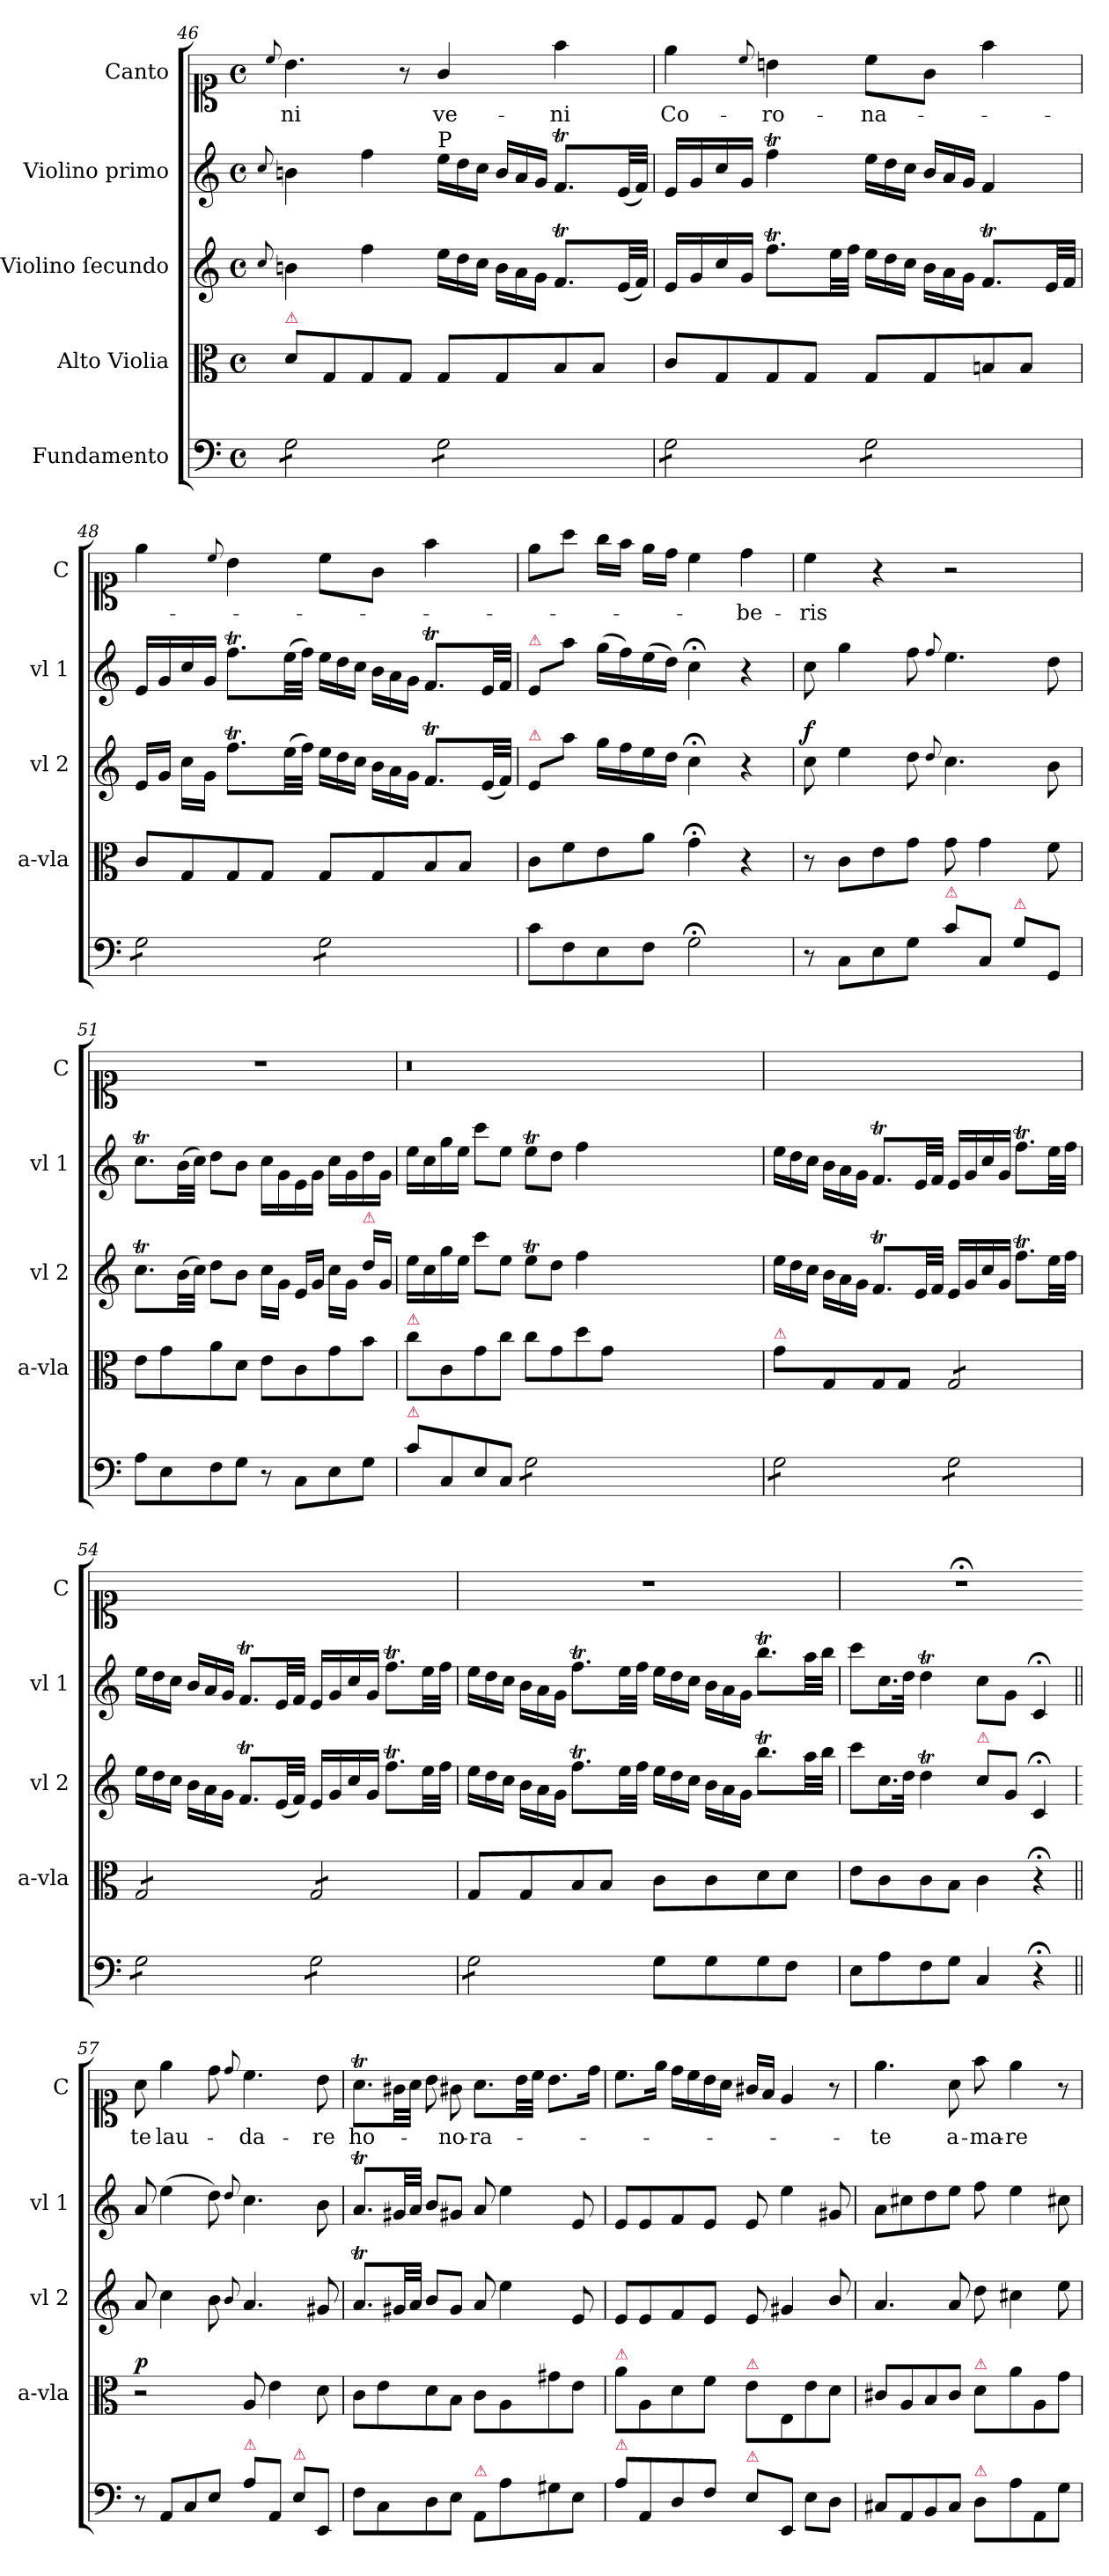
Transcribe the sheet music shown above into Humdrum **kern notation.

**kern	**kern	**dynam	**kern	**dynam	**kern	**dynam	**kern	**text
*part5	*part4	*part4	*part3	*part3	*part2	*part2	*part1	*part1
*staff5	*staff4	*staff4	*staff3	*staff3	*staff2	*staff2	*staff1	*staff1
*I"Fundamento	*I"Alto Violia	*	*I"Violino ſecundo	*	*I"Violino primo	*	*I"Canto	*
*	*I'a-vla	*	*I'vl 2	*	*I'vl 1	*	*I'C	*
*clefF4	*clefC3	*	*clefG2	*	*clefG2	*	*clefC1	*
*k[]	*k[]	*	*k[]	*	*k[]	*	*k[]	*
*M4/4	*M4/4	*	*M4/4	*	*M4/4	*	*M4/4	*
*met(c)	*met(c)	*	*met(c)	*	*met(c)	*	*met(c)	*
=46	=46	=46	=46	=46	=46	=46	=46	=46
.	.	.	8qqcc/	.	8qqcc/	.	8qqcc/	.
!	!LO:TX:a:color=crimson:t=⚠	!	!	!	!	!	!	!
*tremolo	*	*	*	*	*	*	*	*
8G\L	8d\L	.	4bn\	.	4bn\	.	4.b\	-ni
8G\	8G/	.	.	.	.	.	.	.
8G\	8G/	.	4ff\	.	4ff\	.	.	.
8G\J	8G/J	.	.	.	.	.	8r	.
*	*	*	*Xtuplet	*	*Xtuplet	*	*	*
!	!	!	!	!	!LO:TX:a:t=P	!	!	!
8G\L	8G/L	.	24ee\LL	.	24ee\LL	.	4g/	ve-
.	.	.	24dd\	.	24dd\	.	.	.
.	.	.	24cc\JJ	.	24cc\JJ	.	.	.
8G\	8G/	.	24b\LL	.	24b/LL	.	.	.
.	.	.	24a\	.	24a/	.	.	.
.	.	.	24g\JJ	.	24g/JJ	.	.	.
8G\	8B/	.	8.fT/L	.	8.fT/L	.	4ff\	-ni
8G\J	8B/J	.	.	.	.	.	.	.
.	.	.	(32e/LL	.	(32e/LL	.	.	.
.	.	.	32f/JJJ)	.	32f/JJJ)	.	.	.
=47	=47	=47	=47	=47	=47	=47	=47	=47
8G\L	8c/L	.	16e/LL	.	16e/LL	.	4ee\	Co-
.	.	.	16g/	.	16g/	.	.	.
8G\	8G/	.	16cc/	.	16cc/	.	.	.
.	.	.	16g/JJ	.	16g/JJ	.	.	.
.	.	.	.	.	.	.	8qqcc/	.
8G\	8G/	.	8.ffT\L	.	4ffT\	.	4bn\	-ro-
8G\J	8G/J	.	.	.	.	.	.	.
.	.	.	32ee\LL	.	.	.	.	.
.	.	.	32ff\JJJ	.	.	.	.	.
8G\L	8G/L	.	24ee\LL	.	24ee\LL	.	8cc\L	-na-
.	.	.	24dd\	.	24dd\	.	.	.
.	.	.	24cc\JJ	.	24cc\JJ	.	.	.
8G\	8G/	.	24b\LL	.	24b/LL	.	8g\J	.
.	.	.	24a\	.	24a/	.	.	.
.	.	.	24g\JJ	.	24g/JJ	.	.	.
8G\	8Bn/	.	8.fT/L	.	4f/	.	4ff\	.
8G\J	8B/J	.	.	.	.	.	.	.
.	.	.	32e/LL	.	.	.	.	.
.	.	.	32f/JJJ	.	.	.	.	.
=48	=48	=48	=48	=48	=48	=48	=48	=48
8G\L	8c/L	.	16e/LL	.	16e/LL	.	4ee\	.
.	.	.	16g/JJ	.	16g/	.	.	.
8G\	8G/	.	16cc\LL	.	16cc/	.	.	.
.	.	.	16g\JJ	.	16g/JJ	.	.	.
.	.	.	.	.	.	.	8qqcc/	.
8G\	8G/	.	8.ffT\L	.	8.ffT\L	.	4b\	.
8G\J	8G/J	.	.	.	.	.	.	.
.	.	.	(32ee\LL	.	(32ee\LL	.	.	.
.	.	.	32ff\JJJ)	.	32ff\JJJ)	.	.	.
8G\L	8G/L	.	24ee\LL	.	24ee\LL	.	8cc\L	.
.	.	.	24dd\	.	24dd\	.	.	.
.	.	.	24cc\JJ	.	24cc\JJ	.	.	.
8G\	8G/	.	24b\LL	.	24b\LL	.	8g\J	.
.	.	.	24a\	.	24a\	.	.	.
.	.	.	24g\JJ	.	24g\JJ	.	.	.
8G\	8B/	.	8.fT/L	.	8.fT/L	.	4ff\	.
8G\J	8B/J	.	.	.	.	.	.	.
*Xtremolo	*	*	*	*	*	*	*	*
.	.	.	(32e/LL	.	32e/LL	.	.	.
.	.	.	32f/JJJ)	.	32f/JJJ	.	.	.
=49	=49	=49	=49	=49	=49	=49	=49	=49
!	!	!	!	!	!LO:TX:a:color=crimson:t=⚠	!	!	!
!	!	!	!LO:TX:a:color=crimson:t=⚠	!	!	!	!	!
8c\L	8c\L	.	8e/L	.	8e/L	.	8ee\L	.
8F\	8f\	.	8aa\J	.	8aa\J	.	8aa\J	.
8E\	8e\	.	16gg\LL	.	(16gg\LL	.	16gg\LL	.
.	.	.	16ff\	.	16ff\)	.	16ff\JJ	.
8F\J	8a\J	.	16ee\	.	(16ee\	.	16ee\LL	.
.	.	.	16dd\JJ	.	16dd\JJ)	.	16dd\JJ	.
2G;<\	4g;<\	.	4cc;<\	.	4cc;<\	.	4cc\	.
.	4r	.	4r	.	4r	.	4dd\	-be-
=50	=50	=50	=50	=50	=50	=50	=50	=50
!	!	!	!	!LO:DY:a	!	!LO:DY:a	!	!
8r	8r	.	8cc\	f	8cc\	for	4cc\	-ris
8C\L	8c\L	.	4ee\	.	4gg\	.	.	.
8E\	8e\	.	.	.	.	.	4r	.
8G\J	8g\J	.	8dd\	.	8ff\	.	.	.
.	.	.	8qqdd/	.	8qqff/	.	.	.
!LO:TX:a:color=crimson:t=⚠	!	!	!	!	!	!	!	!
8c\L	8g\	.	4.cc\	.	4.ee\	.	2r	.
8C/J	4g\	.	.	.	.	.	.	.
!LO:TX:a:color=crimson:t=⚠	!	!	!	!	!	!	!	!
8G\L	.	.	.	.	.	.	.	.
8GG/J	8f\	.	8b\	.	8dd\	.	.	.
=51	=51	=51	=51	=51	=51	=51	=51	=51
8A\L	8e\L	.	8.ccT\L	.	8.ccT\L	.	1r	.
8E\	8g\	.	.	.	.	.	.	.
.	.	.	(32b\LL	.	(32b\LL	.	.	.
.	.	.	32cc\JJJ)	.	32cc\JJJ)	.	.	.
8F\	8a\	.	8dd\L	.	8dd\L	.	.	.
8G\J	8d\J	.	8b\J	.	8b\J	.	.	.
8r	8e\L	.	16cc\LL	.	16cc\LL	.	.	.
.	.	.	16g\JJ	.	16g\	.	.	.
8C\L	8c\	.	16e/LL	.	16e\	.	.	.
.	.	.	16g/JJ	.	16g\JJ	.	.	.
8E\	8g\	.	16cc\LL	.	16cc\LL	.	.	.
.	.	.	16g\JJ	.	16g\	.	.	.
!	!	!	!LO:TX:a:color=crimson:t=⚠	!	!	!	!	!
8G\J	8b\J	.	16dd\LL	.	16dd\	.	.	.
.	.	.	16g/JJ	.	16g\JJ	.	.	.
=52	=52	=52	=52	=52	=52	=52	=52	=52
!	!LO:TX:a:color=crimson:t=⚠	!	!	!	!	!	!	!
!LO:TX:a:color=crimson:t=⚠	!	!	!	!	!	!	!	!
8c\L	8cc\L	.	16ee\LL	.	16ee\LL	.	0.r	.
.	.	.	16cc\	.	16cc\	.	.	.
8C/	8c/	.	16gg\	.	16gg\	.	.	.
.	.	.	16ee\JJ	.	16ee\JJ	.	.	.
8E/	8g\	.	8ccc\L	.	8ccc\L	.	.	.
8C/J	8cc\J	.	8ee\J	.	8ee\J	.	.	.
*tremolo	*	*	*	*	*	*	*	*
8G\L	8cc\L	.	8eet\L	.	8eet\L	.	.	.
8G\	8g\	.	8dd\J	.	8dd\J	.	.	.
8G\	8dd\	.	4ff\	.	4ff\	.	.	.
8G\J	8g\J	.	.	.	.	.	.	.
0ryy	0ryy	.	0ryy	.	0ryy	.	.	.
=53	=53	=53	=53	=53	=53	=53	=53	=53
!	!LO:TX:a:color=crimson:t=⚠	!	!	!	!	!	!	!
8G\L	8g\L	.	24ee\LL	.	24ee\LL	.	1ryy	.
.	.	.	24dd\	.	24dd\	.	.	.
.	.	.	24cc\JJ	.	24cc\JJ	.	.	.
8G\	8G/	.	24b\LL	.	24b\LL	.	.	.
.	.	.	24a\	.	24a\	.	.	.
.	.	.	24g\JJ	.	24g\JJ	.	.	.
8G\	8G/	.	8.fT/L	.	8.fT/L	.	.	.
8G\J	8G/J	.	.	.	.	.	.	.
.	.	.	32e/LL	.	32e/LL	.	.	.
.	.	.	32f/JJJ	.	32f/JJJ	.	.	.
*	*tremolo	*	*	*	*	*	*	*
8G\L	8G/L	.	16e/LL	.	16e/LL	.	.	.
.	.	.	16g/	.	16g/	.	.	.
8G\	8G/	.	16cc/	.	16cc/	.	.	.
.	.	.	16g/JJ	.	16g/JJ	.	.	.
8G\	8G/	.	8.ffT\L	.	8.ffT\L	.	.	.
8G\J	8G/J	.	.	.	.	.	.	.
.	.	.	32ee\LL	.	32ee\LL	.	.	.
.	.	.	32ff\JJJ	.	32ff\JJJ	.	.	.
=54	=54	=54	=54	=54	=54	=54	=54	=54
8G\L	8G/L	.	24ee\LL	.	24ee\LL	.	1ryy	.
.	.	.	24dd\	.	24dd\	.	.	.
.	.	.	24cc\JJ	.	24cc\JJ	.	.	.
8G\	8G/	.	24b\LL	.	24b/LL	.	.	.
.	.	.	24a\	.	24a/	.	.	.
.	.	.	24g\JJ	.	24g/JJ	.	.	.
8G\	8G/	.	8.fT/L	.	8.fT/L	.	.	.
8G\J	8G/J	.	.	.	.	.	.	.
.	.	.	(32e/LL	.	32e/LL	.	.	.
.	.	.	32f/JJJ)	.	32f/JJJ	.	.	.
8G\L	8G/L	.	16e/LL	.	16e/LL	.	.	.
.	.	.	16g/	.	16g/	.	.	.
8G\	8G/	.	16cc/	.	16cc/	.	.	.
.	.	.	16g/JJ	.	16g/JJ	.	.	.
8G\	8G/	.	8.ffT\L	.	8.ffT\L	.	.	.
8G\J	8G/J	.	.	.	.	.	.	.
*	*Xtremolo	*	*	*	*	*	*	*
.	.	.	32ee\LL	.	32ee\LL	.	.	.
.	.	.	32ff\JJJ	.	32ff\JJJ	.	.	.
=55	=55	=55	=55	=55	=55	=55	=55	=55
8G\L	8G/L	.	24ee\LL	.	24ee\LL	.	1r	.
.	.	.	24dd\	.	24dd\	.	.	.
.	.	.	24cc\JJ	.	24cc\JJ	.	.	.
8G\	8G/	.	24b\LL	.	24b\LL	.	.	.
.	.	.	24a\	.	24a\	.	.	.
.	.	.	24g\JJ	.	24g\JJ	.	.	.
8G\	8B/	.	8.ffT\L	.	8.ffT\L	.	.	.
8G\J	8B/J	.	.	.	.	.	.	.
*Xtremolo	*	*	*	*	*	*	*	*
.	.	.	32ee\LL	.	32ee\LL	.	.	.
.	.	.	32ff\JJJ	.	32ff\JJJ	.	.	.
8G\L	8c\L	.	24ee\LL	.	24ee\LL	.	.	.
.	.	.	24dd\	.	24dd\	.	.	.
.	.	.	24cc\JJ	.	24cc\JJ	.	.	.
8G\	8c\	.	24b\LL	.	24b\LL	.	.	.
.	.	.	24a\	.	24a\	.	.	.
.	.	.	24g\JJ	.	24g\JJ	.	.	.
8G\	8d\	.	8.bbt\L	.	8.bbt\L	.	.	.
8F\J	8d\J	.	.	.	.	.	.	.
.	.	.	32aa\LL	.	32aa\LL	.	.	.
.	.	.	32bb\JJJ	.	32bb\JJJ	.	.	.
=56	=56	=56	=56	=56	=56	=56	=56	=56
8E\L	8e\L	.	8ccc\L	.	8ccc\L	.	1r;<;	.
8A\	8c\	.	16.cc\L	.	16.cc\L	.	.	.
.	.	.	32dd\JJk	.	32dd\JJk	.	.	.
8F\	8c\	.	4ddT\	.	4ddT\	.	.	.
8G\J	8B\J	.	.	.	.	.	.	.
!	!	!	!LO:TX:a:color=crimson:t=⚠	!	!	!	!	!
4C/	4c\	.	8cc\L	.	8cc\L	.	.	.
.	.	.	8g/J	.	8g\J	.	.	.
4r;<;	4r;<	.	4c;</	.	4c;<;/	.	.	.
=57||	=57||	=57||	=57	=57||	=57||	=57||	=57||	=57||
!	!	!LO:DY:a	!	!LO:DY:a	!	!LO:DY:a	!	!
8r	2r	p	8a/	p&colon;	8a/	p&colon;	8a\	te
8AA/L	.	.	4cc\	.	(4ee\	.	4ee\	lau-
8C/	.	.	.	.	.	.	.	.
8E/J	.	.	8b\	.	8dd\)	.	8dd\	.
.	.	.	8qqb/	.	8qqdd/	.	8qqdd/	.
!LO:TX:a:color=crimson:t=⚠	!	!	!	!	!	!	!	!
8A\L	8A/	.	4.a/	.	4.cc\	.	4.cc\	-da-
8AA/J	4e\	.	.	.	.	.	.	.
!LO:TX:a:color=crimson:t=⚠	!	!	!	!	!	!	!	!
8E\L	.	.	.	.	.	.	.	.
8EE/J	8d\	.	8g#X/	.	8b\	.	8b\	-re
=58	=58	=58	=58	=58	=58	=58	=58	=58
8F\L	8c\L	.	8.aT/L	.	8.aT/L	.	8.aT\L	ho-
8C\	8e\	.	.	.	.	.	.	.
.	.	.	32g#X/LL	.	32g#X/LL	.	32g#X\LL	.
.	.	.	32a/JJJ	.	32a/JJJ	.	32a\JJJ	.
8D\	8d\	.	8b/L	.	8b/L	.	8b\	.
8E\J	8B\J	.	8g#/J	.	8g#X/J	.	8g#X\	-no-
!LO:TX:a:color=crimson:t=⚠	!	!	!	!	!	!	!	!
8AA/L	8c\L	.	8a/	.	8a/	.	8.a\L	-ra-
8A\	8A\	.	4ee\	.	4ee\	.	.	.
.	.	.	.	.	.	.	32b\LL	.
.	.	.	.	.	.	.	32cc\JJJ	.
8G#X\	8g#X\	.	.	.	.	.	8.b\L	.
8E\J	8e\J	.	8e/	.	8e/	.	.	.
.	.	.	.	.	.	.	16dd\Jk	.
=59	=59	=59	=59	=59	=59	=59	=59	=59
!	!LO:TX:a:color=crimson:t=⚠	!	!	!	!	!	!	!
!LO:TX:a:color=crimson:t=⚠	!	!	!	!	!	!	!	!
8A\L	8a\L	.	8e/L	.	8e/L	.	8.cc\L	.
8AA/	8A/	.	8e/	.	8e/	.	.	.
.	.	.	.	.	.	.	16ee\Jk	.
8D/	8d\	.	8f/	.	8f/	.	16dd\LL	.
.	.	.	.	.	.	.	16cc\	.
8F/J	8f\J	.	8e/J	.	8e/J	.	16b\	.
.	.	.	.	.	.	.	16a\JJ	.
!	!LO:TX:a:color=crimson:t=⚠	!	!	!	!	!	!	!
!LO:TX:a:color=crimson:t=⚠	!	!	!	!	!	!	!	!
8E\L	8e\L	.	8e/	.	8e/	.	16g#X/LL	.
.	.	.	.	.	.	.	16f/JJ	.
8EE/J	8E/	.	4g#X/	.	4ee\	.	4e/	.
8E\L	8e\	.	.	.	.	.	.	.
8D\J	8d\J	.	8b/	.	8g#X/	.	8r	.
=60	=60	=60	=60	=60	=60	=60	=60	=60
8C#X/L	8c#X/L	.	4.a/	.	8a\L	.	4.ee\	-te
8AA/	8A/	.	.	.	8cc#X\	.	.	.
8BB/	8B/	.	.	.	8dd\	.	.	.
8C#/J	8c#/J	.	8a/	.	8ee\J	.	8a\	a-
!	!LO:TX:a:color=crimson:t=⚠	!	!	!	!	!	!	!
!LO:TX:a:color=crimson:t=⚠	!	!	!	!	!	!	!	!
8D\L	8d\L	.	8dd\	.	8ff\	.	8ff\	-ma-
8A\	8a\	.	4cc#X\	.	4ee\	.	4ee\	-re
8AA/	8A/	.	.	.	.	.	.	.
8G\J	8g\J	.	8ee\	.	8cc#X\	.	8r	.
=	=	=	=	=	=	=	=	=
*-	*-	*-	*-	*-	*-	*-	*-	*-
